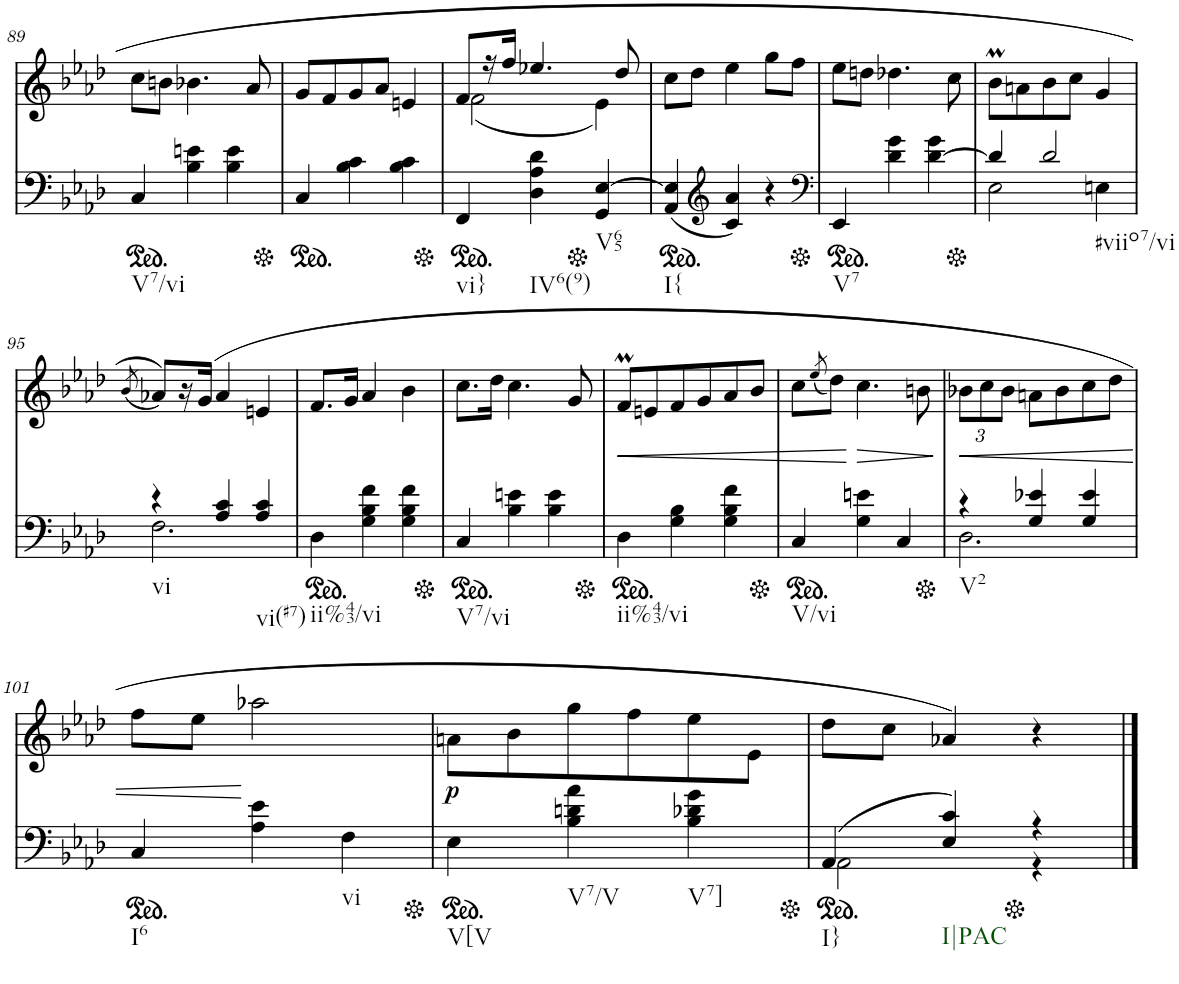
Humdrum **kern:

**kern	**kern	**dynam
*part2	*part1	*part1
*staff2	*staff1	*staff1
*I"piano	*I"piano	*
*I'Pno	*I'Pno	*
!!LO:PB:g=z
*clefF4	*clefG2	*
*k[b-e-a-d-]	*k[b-e-a-d-]	*
*M3/4	*M3/4	*
*ped	*	*
=89	=89	=89
!LO:TX:b:t=V7/vi	!	!
4C/	8cc\L	.
.	8bn\J	.
4B-\ 4en\	4.b-X\	.
4B-\ 4e\	.	.
.	8a-/	.
=90	=90	=90
*Xped	*	*
*ped	*	*
4C/	8g/L	.
.	8f/	.
4B-\ 4c\	8g/	.
.	8a-/J	.
4B-\ 4c\	4en/	.
=91	=91	=91
*Xped	*	*
*ped	*	*
*	*^	*
!LO:TX:b:t=vi}	!	!	!
4FF/	8f/L	(2f\	.
.	16r	.	.
.	16ff/JJ	.	.
!LO:TX:b:t=IV6(9)	!	!	!
4D-\ 4A-\ 4d-\	4.ee-X/	.	.
*Xped	*	*	*
!LO:TX:b:t=V65	!	!	!
4GG/ [4E-/	.	4e-\)	.
.	8dd-/	.	.
*	*v	*v	*
=92	=92	=92
*ped	*	*
!LO:TX:b:t=I{	!	!
(4AA-/ 4E-/]	8cc\L	.
.	8dd-\J	.
*clefG2	*	*
4c/ 4a-/)	4ee-\	.
4r	8gg\L	.
.	8ff\J	.
=93	=93	=93
*clefF4	*	*
*Xped	*	*
*ped	*	*
!LO:TX:b:t=V7	!	!
4EE-/	8ee-\L	.
.	8ddn\J	.
4d-\ 4g\	4.dd-X\	.
[4d-\ 4g\	.	.
.	8cc\	.
=94	=94	=94
*Xped	*	*
*^	*	*
4d-/]	2E-\	8b-M\L	.
.	.	8an\	.
!LO:TX:b:t=#viio7/vi	!	!	!
2d-/	.	8b-\	.
.	.	8cc\J	.
.	4En\	4g/	.
!!LO:LB:g=z
=95	=95	=95	=95
.	.	(8qb-/	.
!LO:TX:b:t=vi	!	!	!
4r	2.F\	8a-X/L)	.
.	.	16r	.
.	.	(16g/JJ	.
4A-/ 4c/	.	4a-/	.
!LO:TX:b:t=vi(#7)	!	!	!
4A-/ 4c/	.	4en/	.
*v	*v	*	*
=96	=96	=96
*ped	*	*
!LO:TX:b:t=ii%43/vi	!	!
4D-\	8.f/L	.
.	16g/Jk	.
4G\ 4B-\ 4f\	4a-/	.
4G\ 4B-\ 4f\	4b-\	.
=97	=97	=97
*Xped	*	*
*ped	*	*
!LO:TX:b:t=V7/vi	!	!
4C/	8.cc\L	.
.	16dd-\Jk	.
4B-\ 4en\	4.cc\	.
4B-\ 4e\	.	.
.	8g/	.
=98	=98	=98
*Xped	*	*
*ped	*	*
!LO:TX:b:t=ii%43/vi	!	!
!	!	!LO:HP:b
4D-\	8fM/L	<
.	8en/	.
4G\ 4B-\	8f/	.
.	8g/	.
4G\ 4B-\ 4f\	8a-/	.
.	8b-/J	.
=99	=99	=99
*Xped	*	*
*ped	*	*
!LO:TX:b:t=V/vi	!	!
4C/	8cc\L	.
.	(8qee-/	.
.	8dd-\J)	.
!	!	!LO:HP:n=1:b
4G\ 4en\	4.cc\	[ >
4C/	.	.
.	8bn\	.
.	.	]
=100	=100	=100
*Xped	*	*
*^	*	*
*	*	*Xbrackettup	*
!LO:TX:b:t=V2	!	!	!
!	!	!	!LO:HP:b
4r	2.D-\	12b-X\L	<
.	.	12cc\	.
.	.	12b-\J	.
4G/ 4e-X/	.	8an\L	.
.	.	8b-\	.
4G/ 4e-/	.	8cc\	.
.	.	8dd-\J	.
*v	*v	*	*
!!LO:LB:g=z
=101	=101	=101
*ped	*	*
!LO:TX:b:t=I6	!	!
4C/	8ff\L	.
.	8ee-\J	.
4A-\ 4e-\	2aa-X\	[
!LO:TX:b:t=vi	!	!
4F\	.	.
=102	=102	=102
*Xped	*	*
*ped	*	*
!LO:TX:b:t=V[V	!	!
!	!	!LO:DY:b
4E-\	8an\L	p
.	8b-\	.
!LO:TX:b:t=V7/V	!	!
4B-\ 4dn\ 4a-\	8gg\	.
.	8ff\	.
!LO:TX:b:t=V7]	!	!
4B-\ 4d-X\ 4g\	8ee-\	.
.	8e-\J	.
=103	=103	=103
*Xped	*	*
*ped	*	*
*^	*	*
!LO:TX:b:t=I}	!	!	!
(4AA-/	2AA-\	8dd-\L	.
.	.	8cc\J	.
!LO:TX:b:t=I|PAC	!	!	!
4E-/ 4c/)	.	4a-X/)	.
*Xped	*	*	*
4r	4r	4r	.
*v	*v	*	*
==	==	==
*-	*-	*-
